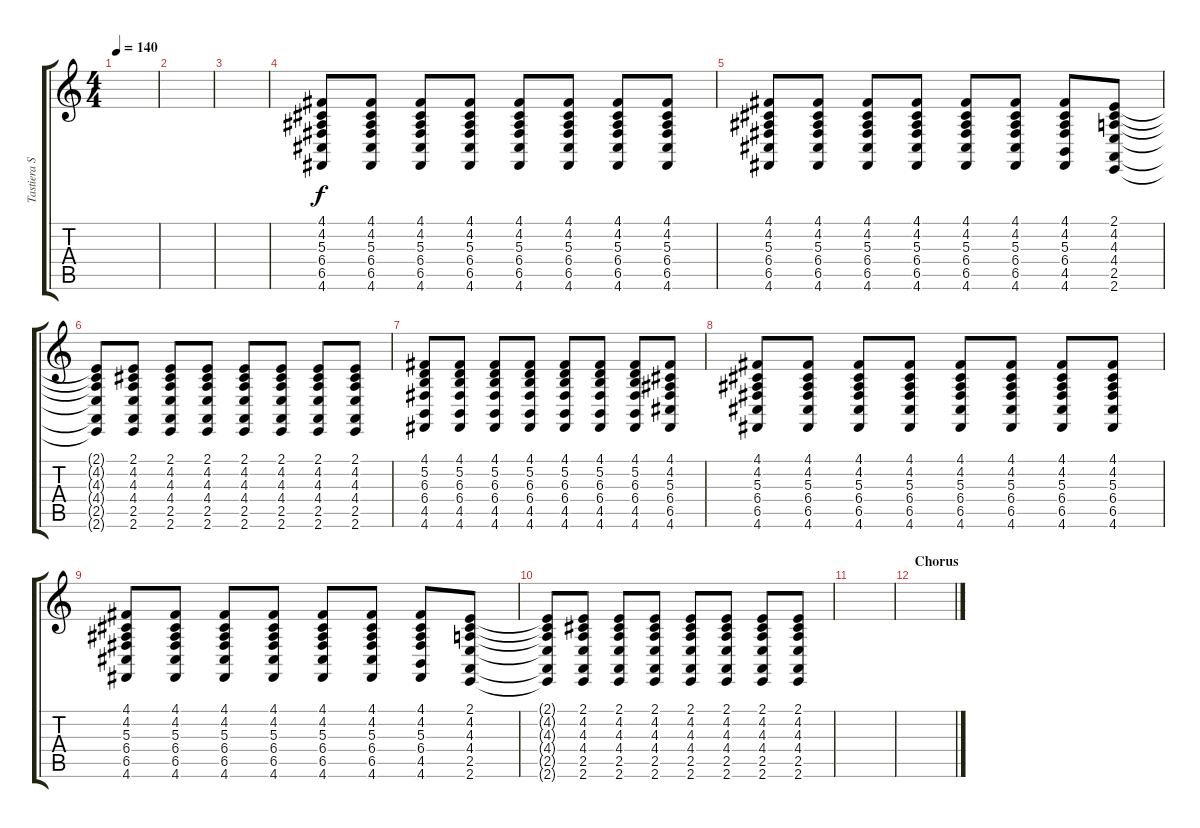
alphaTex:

\track ("Tastiera Sx" "Tastiera S") {instrument stringensemble2}
\staff {score tabs}
\tuning (D4 A3 F3 C3 G2 D2) {hide}
\ts (4 4)
\tempo 140
\clef g2
\ks c
|
|
|
(4.1 4.2 5.3 6.4 6.5 4.6).8 (4.1 4.2 5.3 6.4 6.5 4.6).8 (4.1 4.2 5.3 6.4 6.5 4.6).8 (4.1 4.2 5.3 6.4 6.5 4.6).8 (4.1 4.2 5.3 6.4 6.5 4.6).8 (4.1 4.2 5.3 6.4 6.5 4.6).8 (4.1 4.2 5.3 6.4 6.5 4.6).8 (4.1 4.2 5.3 6.4 6.5 4.6).8 |
(4.1 4.2 5.3 6.4 6.5 4.6).8 (4.1 4.2 5.3 6.4 6.5 4.6).8 (4.1 4.2 5.3 6.4 6.5 4.6).8 (4.1 4.2 5.3 6.4 6.5 4.6).8 (4.1 4.2 5.3 6.4 6.5 4.6).8 (4.1 4.2 5.3 6.4 6.5 4.6).8 (4.1 4.2 5.3 6.4 4.5 4.6).8 (2.1 4.2 4.3 4.4 2.5 2.6).8 |
(2.1{t} 4.2{t} 4.3{t} 4.4{t} 2.5{t} 2.6{t}).8 (2.1 4.2 4.3 4.4 2.5 2.6).8 (2.1 4.2 4.3 4.4 2.5 2.6).8 (2.1 4.2 4.3 4.4 2.5 2.6).8 (2.1 4.2 4.3 4.4 2.5 2.6).8 (2.1 4.2 4.3 4.4 2.5 2.6).8 (2.1 4.2 4.3 4.4 2.5 2.6).8 (2.1 4.2 4.3 4.4 2.5 2.6).8 |
(4.1 5.2 6.3 6.4 4.5 4.6).8 (4.1 5.2 6.3 6.4 4.5 4.6).8 (4.1 5.2 6.3 6.4 4.5 4.6).8 (4.1 5.2 6.3 6.4 4.5 4.6).8 (4.1 5.2 6.3 6.4 4.5 4.6).8 (4.1 5.2 6.3 6.4 4.5 4.6).8 (4.1 5.2 6.3 6.4 4.5 4.6).8 (4.1 4.2 5.3 6.4 6.5 4.6).8 |
(4.1 4.2 5.3 6.4 6.5 4.6).8 (4.1 4.2 5.3 6.4 6.5 4.6).8 (4.1 4.2 5.3 6.4 6.5 4.6).8 (4.1 4.2 5.3 6.4 6.5 4.6).8 (4.1 4.2 5.3 6.4 6.5 4.6).8 (4.1 4.2 5.3 6.4 6.5 4.6).8 (4.1 4.2 5.3 6.4 6.5 4.6).8 (4.1 4.2 5.3 6.4 6.5 4.6).8 |
(4.1 4.2 5.3 6.4 6.5 4.6).8 (4.1 4.2 5.3 6.4 6.5 4.6).8 (4.1 4.2 5.3 6.4 6.5 4.6).8 (4.1 4.2 5.3 6.4 6.5 4.6).8 (4.1 4.2 5.3 6.4 6.5 4.6).8 (4.1 4.2 5.3 6.4 6.5 4.6).8 (4.1 4.2 5.3 6.4 4.5 4.6).8 (2.1 4.2 4.3 4.4 2.5 2.6).8 |
(2.1{t} 4.2{t} 4.3{t} 4.4{t} 2.5{t} 2.6{t}).8 (2.1 4.2 4.3 4.4 2.5 2.6).8 (2.1 4.2 4.3 4.4 2.5 2.6).8 (2.1 4.2 4.3 4.4 2.5 2.6).8 (2.1 4.2 4.3 4.4 2.5 2.6).8 (2.1 4.2 4.3 4.4 2.5 2.6).8 (2.1 4.2 4.3 4.4 2.5 2.6).8 (2.1 4.2 4.3 4.4 2.5 2.6).8 |
|
\section ("" "Chorus")
